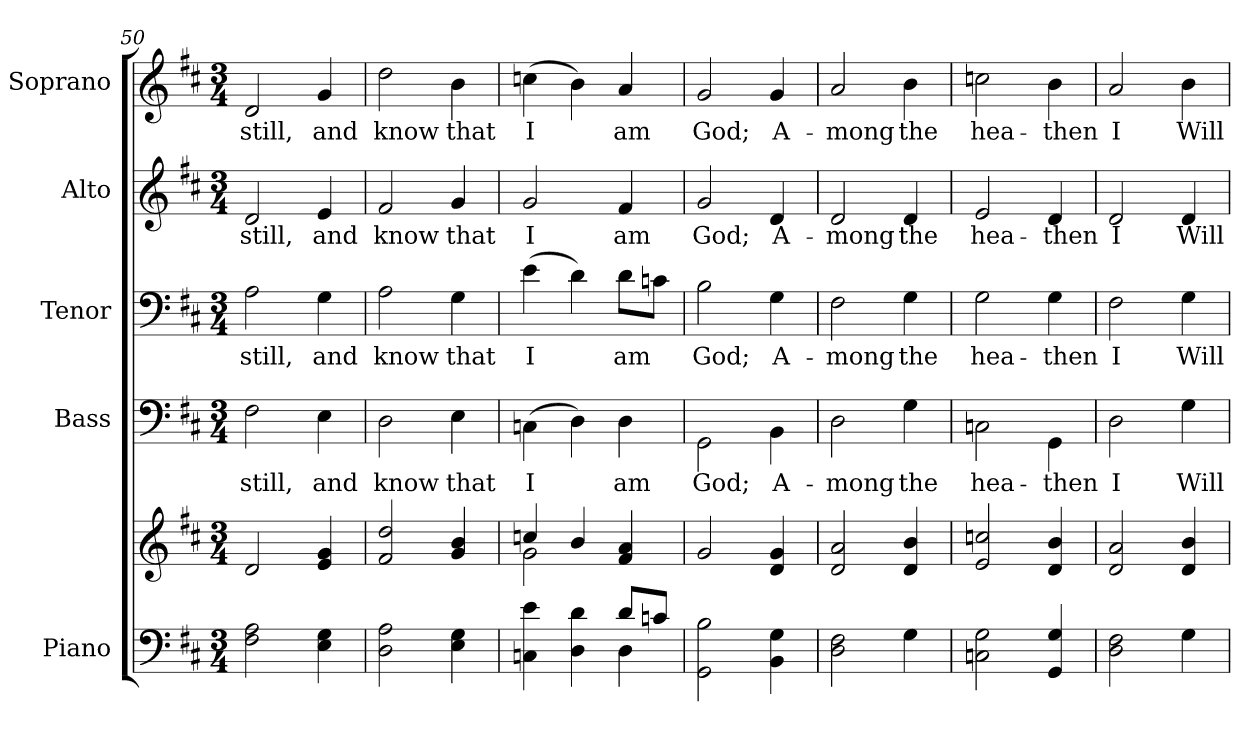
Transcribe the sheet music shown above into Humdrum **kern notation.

**kern	**kern	**kern	**text	**kern	**text	**kern	**text	**kern	**text
*part5	*part5	*part4	*part4	*part3	*part3	*part2	*part2	*part1	*part1
*staff6	*staff5	*staff4	*staff4	*staff3	*staff3	*staff2	*staff2	*staff1	*staff1
*I"Piano	*	*I"Bass	*	*I"Tenor	*	*I"Alto	*	*I"Soprano	*
*I'Pno.	*	*I'B.	*	*I'T.	*	*I'A.	*	*I'S.	*
*clefF4	*clefG2	*clefF4	*	*clefF4	*	*clefG2	*	*clefG2	*
*k[f#c#]	*k[f#c#]	*k[f#c#]	*	*k[f#c#]	*	*k[f#c#]	*	*k[f#c#]	*
*D:	*D:	*D:	*	*D:	*	*D:	*	*D:	*
*M3/4	*M3/4	*M3/4	*	*M3/4	*	*M3/4	*	*M3/4	*
=50	=50	=50	=50	=50	=50	=50	=50	=50	=50
!	!	!	!LO:LY:b:color=#000000	!	!	!	!	!	!
!	!	!	!	!	!LO:LY:b:color=#000000	!	!	!	!
!	!	!	!	!	!	!	!LO:LY:b:color=#000000	!	!
!	!	!	!	!	!	!	!	!	!LO:LY:b:color=#000000
2F#i\ 2Ai	2di/	2F#i\	still,	2Ai\	still,	2di/	still,	2di/	still,
!	!	!	!LO:LY:b:color=#000000	!	!	!	!	!	!
!	!	!	!	!	!LO:LY:b:color=#000000	!	!	!	!
!	!	!	!	!	!	!	!LO:LY:b:color=#000000	!	!
!	!	!	!	!	!	!	!	!	!LO:LY:b:color=#000000
4Ei\ 4Gi	4ei/ 4gi	4Ei\	and	4Gi\	and	4ei/	and	4gi/	and
=51	=51	=51	=51	=51	=51	=51	=51	=51	=51
!	!	!	!LO:LY:b:color=#000000	!	!	!	!	!	!
!	!	!	!	!	!LO:LY:b:color=#000000	!	!	!	!
!	!	!	!	!	!	!	!LO:LY:b:color=#000000	!	!
!	!	!	!	!	!	!	!	!	!LO:LY:b:color=#000000
2Di\ 2Ai	2f#i/ 2ddi	2Di\	know	2Ai\	know	2f#i/	know	2ddi\	know
!	!	!	!LO:LY:b:color=#000000	!	!	!	!	!	!
!	!	!	!	!	!LO:LY:b:color=#000000	!	!	!	!
!	!	!	!	!	!	!	!LO:LY:b:color=#000000	!	!
!	!	!	!	!	!	!	!	!	!LO:LY:b:color=#000000
4Ei\ 4Gi	4gi/ 4bi	4Ei\	that	4Gi\	that	4gi/	that	4bi\	that
=52	=52	=52	=52	=52	=52	=52	=52	=52	=52
*^	*^	*	*	*	*	*	*	*	*
!	!	!	!	!	!LO:LY:b:color=#000000	!	!	!	!	!	!
!	!	!	!	!	!	!	!LO:LY:b:color=#000000	!	!	!	!
!	!	!	!	!	!	!	!	!	!LO:LY:b:color=#000000	!	!
!	!	!	!	!	!	!	!	!	!	!	!LO:LY:b:color=#000000
4Cni\ 4ei	2ryy	4ccni/	2gi\	(4Cni\	I	(4ei\	I	2gi/	I	(4ccni\	I
4Di\ 4di	.	4bi/	.	4Di\)	.	4di\)	.	.	.	4bi\)	.
!	!	!	!	!	!LO:LY:b:color=#000000	!	!	!	!	!	!
!	!	!	!	!	!	!	!LO:LY:b:color=#000000	!	!	!	!
!	!	!	!	!	!	!	!	!	!LO:LY:b:color=#000000	!	!
!	!	!	!	!	!	!	!	!	!	!	!LO:LY:b:color=#000000
8di/L	4Di\	4f#i/ 4ai	4ryy	4Di\	am	8di\L	am	4f#i/	am	4ai/	am
8cni/J	.	.	.	.	.	8cni\J	.	.	.	.	.
*v	*v	*	*	*	*	*	*	*	*	*	*
*	*v	*v	*	*	*	*	*	*	*	*
!!LO:PB:g=z
=53	=53	=53	=53	=53	=53	=53	=53	=53	=53
!	!	!	!LO:LY:b:color=#000000	!	!	!	!	!	!
!	!	!	!	!	!LO:LY:b:color=#000000	!	!	!	!
!	!	!	!	!	!	!	!LO:LY:b:color=#000000	!	!
!	!	!	!	!	!	!	!	!	!LO:LY:b:color=#000000
2GGi\ 2Bi	2gi/	2GGi\	God;	2Bi\	God;	2gi/	God;	2gi/	God;
!	!	!	!LO:LY:b:color=#000000	!	!	!	!	!	!
!	!	!	!	!	!LO:LY:b:color=#000000	!	!	!	!
!	!	!	!	!	!	!	!LO:LY:b:color=#000000	!	!
!	!	!	!	!	!	!	!	!	!LO:LY:b:color=#000000
4BBi\ 4Gi	4di/ 4gi	4BBi\	A-	4Gi\	A-	4di/	A-	4gi/	A-
=54	=54	=54	=54	=54	=54	=54	=54	=54	=54
!	!	!	!LO:LY:b:color=#000000	!	!	!	!	!	!
!	!	!	!	!	!LO:LY:b:color=#000000	!	!	!	!
!	!	!	!	!	!	!	!LO:LY:b:color=#000000	!	!
!	!	!	!	!	!	!	!	!	!LO:LY:b:color=#000000
2Di\ 2F#i	2di/ 2ai	2Di\	-mong	2F#i\	-mong	2di/	-mong	2ai/	-mong
!	!	!	!LO:LY:b:color=#000000	!	!	!	!	!	!
!	!	!	!	!	!LO:LY:b:color=#000000	!	!	!	!
!	!	!	!	!	!	!	!LO:LY:b:color=#000000	!	!
!	!	!	!	!	!	!	!	!	!LO:LY:b:color=#000000
4Gi\	4di/ 4bi	4Gi\	the	4Gi\	the	4di/	the	4bi\	the
=55	=55	=55	=55	=55	=55	=55	=55	=55	=55
!	!	!	!LO:LY:b:color=#000000	!	!	!	!	!	!
!	!	!	!	!	!LO:LY:b:color=#000000	!	!	!	!
!	!	!	!	!	!	!	!LO:LY:b:color=#000000	!	!
!	!	!	!	!	!	!	!	!	!LO:LY:b:color=#000000
2Cni\ 2Gi	2ei/ 2ccni	2Cni\	hea-	2Gi\	hea-	2ei/	hea-	2ccni\	hea-
!	!	!	!LO:LY:b:color=#000000	!	!	!	!	!	!
!	!	!	!	!	!LO:LY:b:color=#000000	!	!	!	!
!	!	!	!	!	!	!	!LO:LY:b:color=#000000	!	!
!	!	!	!	!	!	!	!	!	!LO:LY:b:color=#000000
4GGi/ 4Gi	4di/ 4bi	4GGi\	-then	4Gi\	-then	4di/	-then	4bi\	-then
!!LO:PB:g=z
=56	=56	=56	=56	=56	=56	=56	=56	=56	=56
!	!	!	!LO:LY:b:color=#000000	!	!	!	!	!	!
!	!	!	!	!	!LO:LY:b:color=#000000	!	!	!	!
!	!	!	!	!	!	!	!LO:LY:b:color=#000000	!	!
!	!	!	!	!	!	!	!	!	!LO:LY:b:color=#000000
2Di\ 2F#i	2di/ 2ai	2Di\	I	2F#i\	I	2di/	I	2ai/	I
!	!	!	!LO:LY:b:color=#000000	!	!	!	!	!	!
!	!	!	!	!	!LO:LY:b:color=#000000	!	!	!	!
!	!	!	!	!	!	!	!LO:LY:b:color=#000000	!	!
!	!	!	!	!	!	!	!	!	!LO:LY:b:color=#000000
4Gi\	4di/ 4bi	4Gi\	Will	4Gi\	Will	4di/	Will	4bi\	Will
=	=	=	=	=	=	=	=	=	=
*-	*-	*-	*-	*-	*-	*-	*-	*-	*-
